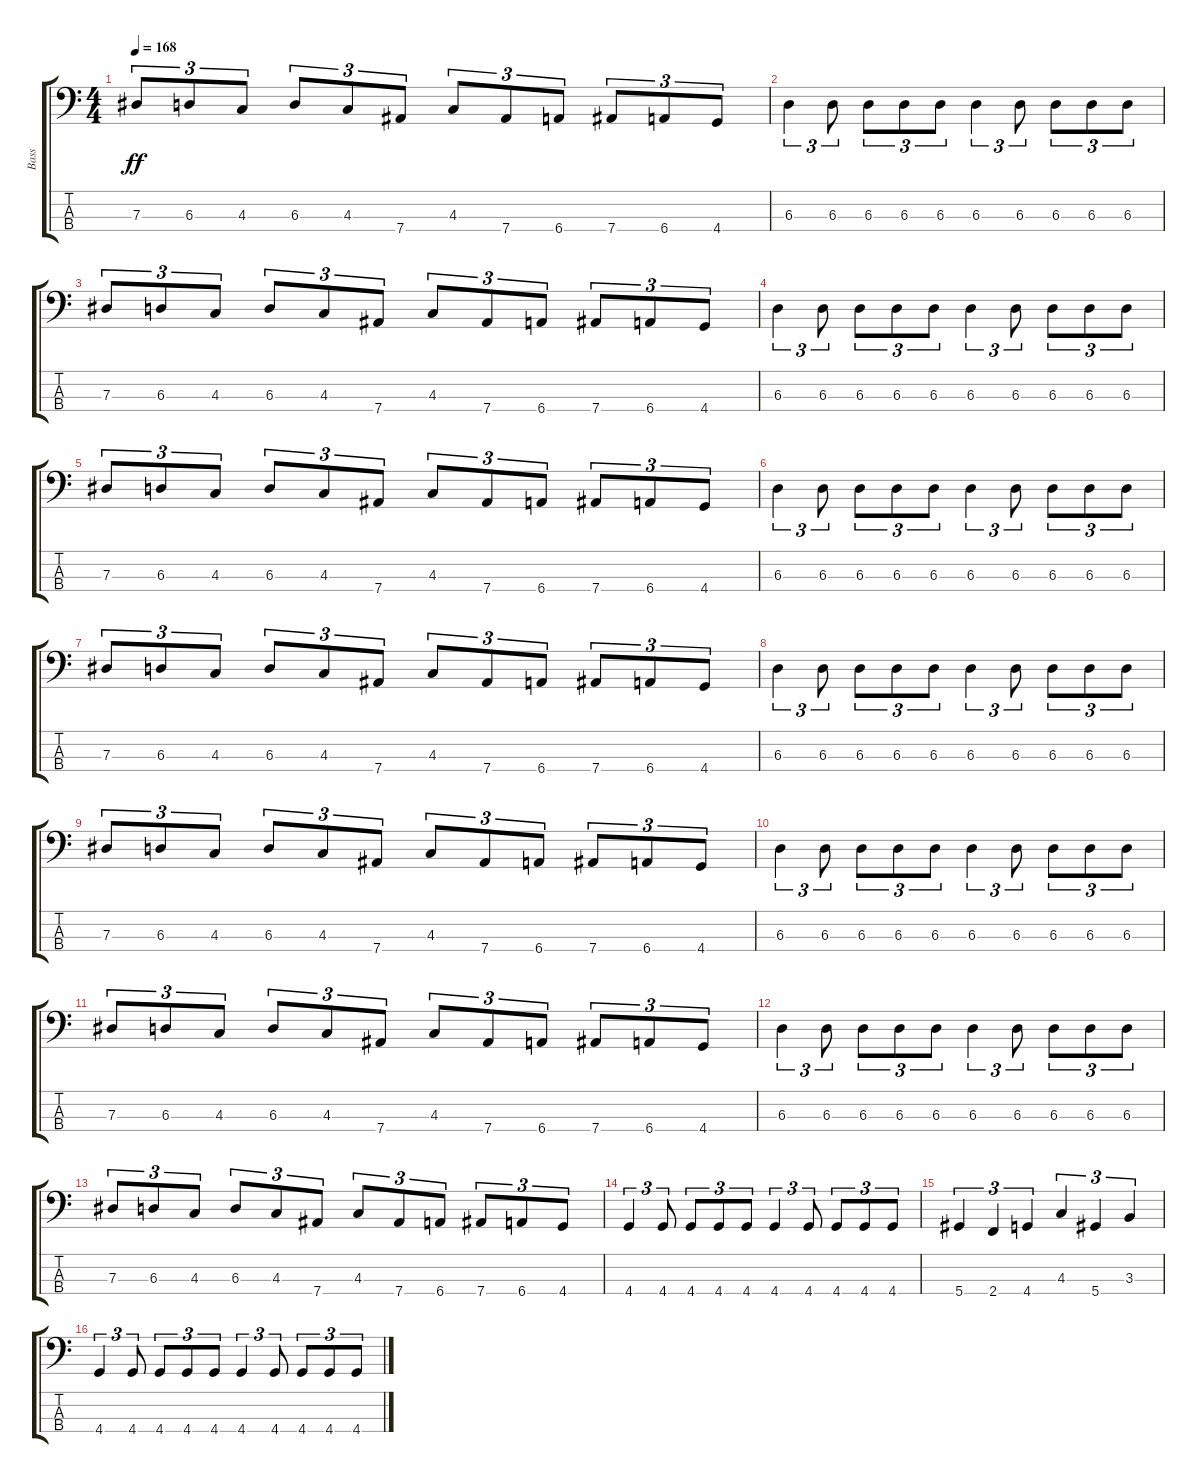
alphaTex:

\track ("Bass" "Bass") {instrument electricbasspick}
\staff {score tabs}
\tuning (Gb2 Db2 Ab1 Eb1) {hide}
\ts (4 4)
\tempo 168
\clef f4
\ks c
7.3.8{tu (3 2) dy ff} 6.3.8{tu (3 2)} 4.3.8{tu (3 2)} 6.3.8{tu (3 2)} 4.3.8{tu (3 2)} 7.4.8{tu (3 2)} 4.3.8{tu (3 2)} 7.4.8{tu (3 2)} 6.4.8{tu (3 2)} 7.4.8{tu (3 2)} 6.4.8{tu (3 2)} 4.4.8{tu (3 2)} |
6.3.4{tu (3 2)} 6.3.8{tu (3 2)} 6.3.8{tu (3 2)} 6.3.8{tu (3 2)} 6.3.8{tu (3 2)} 6.3.4{tu (3 2)} 6.3.8{tu (3 2)} 6.3.8{tu (3 2)} 6.3.8{tu (3 2)} 6.3.8{tu (3 2)} |
7.3.8{tu (3 2)} 6.3.8{tu (3 2)} 4.3.8{tu (3 2)} 6.3.8{tu (3 2)} 4.3.8{tu (3 2)} 7.4.8{tu (3 2)} 4.3.8{tu (3 2)} 7.4.8{tu (3 2)} 6.4.8{tu (3 2)} 7.4.8{tu (3 2)} 6.4.8{tu (3 2)} 4.4.8{tu (3 2)} |
6.3.4{tu (3 2)} 6.3.8{tu (3 2)} 6.3.8{tu (3 2)} 6.3.8{tu (3 2)} 6.3.8{tu (3 2)} 6.3.4{tu (3 2)} 6.3.8{tu (3 2)} 6.3.8{tu (3 2)} 6.3.8{tu (3 2)} 6.3.8{tu (3 2)} |
7.3.8{tu (3 2)} 6.3.8{tu (3 2)} 4.3.8{tu (3 2)} 6.3.8{tu (3 2)} 4.3.8{tu (3 2)} 7.4.8{tu (3 2)} 4.3.8{tu (3 2)} 7.4.8{tu (3 2)} 6.4.8{tu (3 2)} 7.4.8{tu (3 2)} 6.4.8{tu (3 2)} 4.4.8{tu (3 2)} |
6.3.4{tu (3 2)} 6.3.8{tu (3 2)} 6.3.8{tu (3 2)} 6.3.8{tu (3 2)} 6.3.8{tu (3 2)} 6.3.4{tu (3 2)} 6.3.8{tu (3 2)} 6.3.8{tu (3 2)} 6.3.8{tu (3 2)} 6.3.8{tu (3 2)} |
7.3.8{tu (3 2)} 6.3.8{tu (3 2)} 4.3.8{tu (3 2)} 6.3.8{tu (3 2)} 4.3.8{tu (3 2)} 7.4.8{tu (3 2)} 4.3.8{tu (3 2)} 7.4.8{tu (3 2)} 6.4.8{tu (3 2)} 7.4.8{tu (3 2)} 6.4.8{tu (3 2)} 4.4.8{tu (3 2)} |
6.3.4{tu (3 2)} 6.3.8{tu (3 2)} 6.3.8{tu (3 2)} 6.3.8{tu (3 2)} 6.3.8{tu (3 2)} 6.3.4{tu (3 2)} 6.3.8{tu (3 2)} 6.3.8{tu (3 2)} 6.3.8{tu (3 2)} 6.3.8{tu (3 2)} |
7.3.8{tu (3 2)} 6.3.8{tu (3 2)} 4.3.8{tu (3 2)} 6.3.8{tu (3 2)} 4.3.8{tu (3 2)} 7.4.8{tu (3 2)} 4.3.8{tu (3 2)} 7.4.8{tu (3 2)} 6.4.8{tu (3 2)} 7.4.8{tu (3 2)} 6.4.8{tu (3 2)} 4.4.8{tu (3 2)} |
6.3.4{tu (3 2)} 6.3.8{tu (3 2)} 6.3.8{tu (3 2)} 6.3.8{tu (3 2)} 6.3.8{tu (3 2)} 6.3.4{tu (3 2)} 6.3.8{tu (3 2)} 6.3.8{tu (3 2)} 6.3.8{tu (3 2)} 6.3.8{tu (3 2)} |
7.3.8{tu (3 2)} 6.3.8{tu (3 2)} 4.3.8{tu (3 2)} 6.3.8{tu (3 2)} 4.3.8{tu (3 2)} 7.4.8{tu (3 2)} 4.3.8{tu (3 2)} 7.4.8{tu (3 2)} 6.4.8{tu (3 2)} 7.4.8{tu (3 2)} 6.4.8{tu (3 2)} 4.4.8{tu (3 2)} |
6.3.4{tu (3 2)} 6.3.8{tu (3 2)} 6.3.8{tu (3 2)} 6.3.8{tu (3 2)} 6.3.8{tu (3 2)} 6.3.4{tu (3 2)} 6.3.8{tu (3 2)} 6.3.8{tu (3 2)} 6.3.8{tu (3 2)} 6.3.8{tu (3 2)} |
7.3.8{tu (3 2)} 6.3.8{tu (3 2)} 4.3.8{tu (3 2)} 6.3.8{tu (3 2)} 4.3.8{tu (3 2)} 7.4.8{tu (3 2)} 4.3.8{tu (3 2)} 7.4.8{tu (3 2)} 6.4.8{tu (3 2)} 7.4.8{tu (3 2)} 6.4.8{tu (3 2)} 4.4.8{tu (3 2)} |
4.4.4{tu (3 2)} 4.4.8{tu (3 2)} 4.4.8{tu (3 2)} 4.4.8{tu (3 2)} 4.4.8{tu (3 2)} 4.4.4{tu (3 2)} 4.4.8{tu (3 2)} 4.4.8{tu (3 2)} 4.4.8{tu (3 2)} 4.4.8{tu (3 2)} |
5.4.4{tu (3 2)} 2.4.4{tu (3 2)} 4.4.4{tu (3 2)} 4.3.4{tu (3 2)} 5.4.4{tu (3 2)} 3.3.4{tu (3 2)} |
4.4.4{tu (3 2)} 4.4.8{tu (3 2)} 4.4.8{tu (3 2)} 4.4.8{tu (3 2)} 4.4.8{tu (3 2)} 4.4.4{tu (3 2)} 4.4.8{tu (3 2)} 4.4.8{tu (3 2)} 4.4.8{tu (3 2)} 4.4.8{tu (3 2)}
